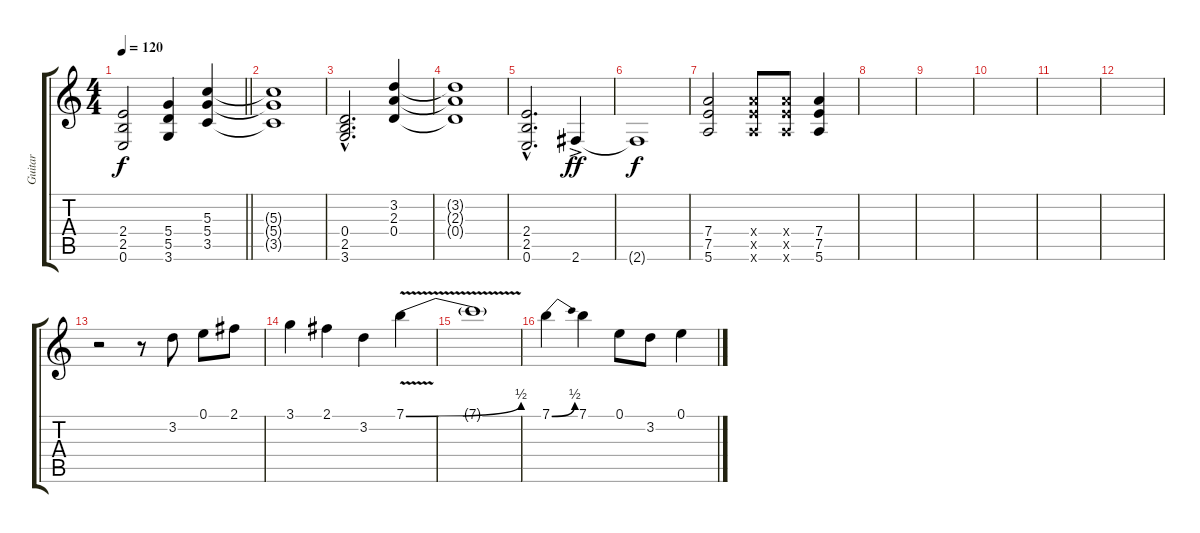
\track ("Guitar" "Guitar") {instrument distortionguitar}
\staff {score tabs}
\tuning (E4 B3 G3 D3 A2 E2) {hide}
\ts (4 4)
\tempo 120
\clef g2
\barLineRight lightlight
\ks c
(2.4 2.5 0.6).2{dy f} (5.4 5.5 3.6).4 (5.3 5.4 3.5).4 |
(5.3{t} 5.4{t} 3.5{t}).1 |
(0.4{hac} 2.5{hac} 3.6{hac}).2{d} (3.2 2.3 0.4).4 |
(3.2{t} 2.3{t} 0.4{t}).1 |
(2.4{hac} 2.5{hac} 0.6{hac}).2{d} 2.6{ac}.4{dy ff} |
2.6{t}.1{dy f} |
(7.4 7.5 5.6).2 (7.4{x} 7.5{x} 5.6{x}).8 (7.4{x} 7.5{x} 5.6{x}).8 (7.4 7.5 5.6).4 |
|
|
|
|
|
r.2{volume 5 instrument distortionguitar} r.8 3.2.8 0.1.8 2.1.8 |
3.1.4 2.1.4 3.2.4 7.1{be (bend 0 0 60 2) v}.4 |
7.1{t}.1 |
7.1{be (bend 0 0 60 2)}.4 7.1.4 0.1.8 3.2.8 0.1.4
